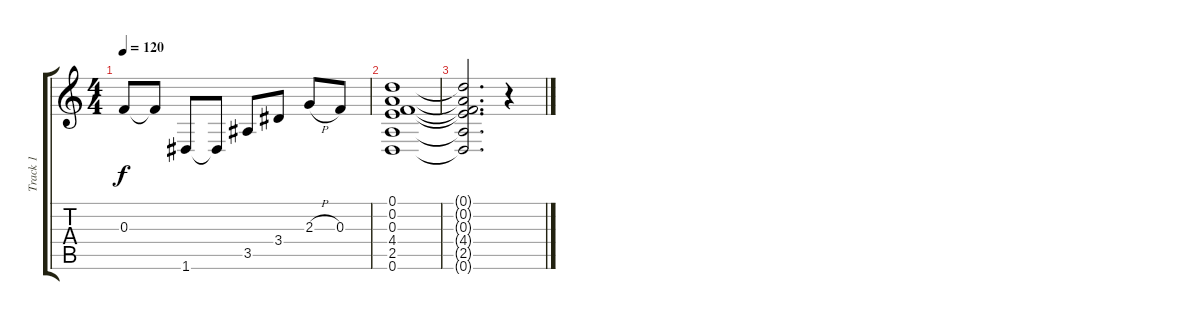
\track ("Track 1" "Track 1") {instrument acousticguitarsteel}
\staff {score tabs}
\tuning (D4 A3 F3 C3 G2 D2) {hide}
\ts (4 4)
\tempo 120
\clef g2
\ks c
0.3.8{dy f} 0.3{t}.8 1.6.8 1.6{t}.8 3.5.8 3.4.8 2.3{h}.8 0.3.8 |
(0.1 0.2 0.3 4.4 2.5 0.6).1 |
(0.1{t} 0.2{t} 0.3{t} 4.4{t} 2.5{t} 0.6{t}).2{d} r.4
